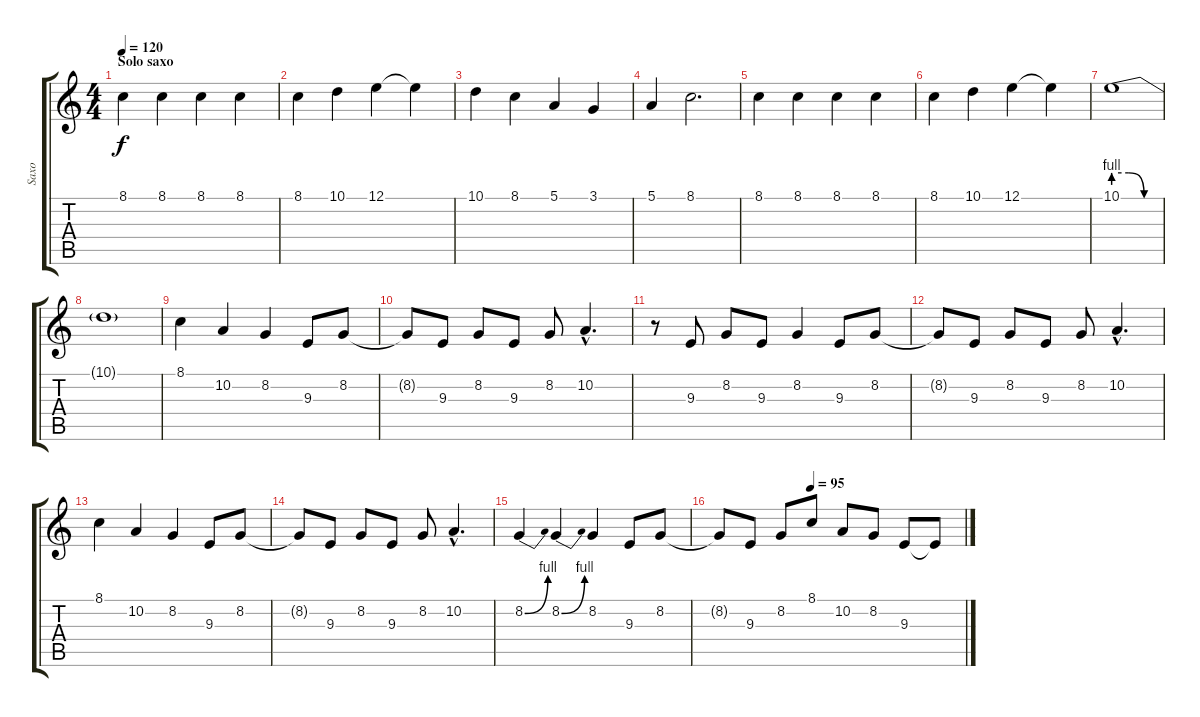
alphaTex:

\track ("Saxo" "Saxo") {instrument altosax}
\staff {score tabs}
\tuning (E4 B3 G3 D3 A2 E2) {hide}
\ts (4 4)
\section ("" "Solo saxo")
\tempo 120
\clef g2
\ks c
8.1.4{dy f} 8.1.4 8.1.4 8.1.4 |
8.1.4 10.1.4 12.1.4 12.1{t}.4 |
10.1.4 8.1.4 5.1.4 3.1.4 |
5.1.4 8.1.2{d} |
8.1.4 8.1.4 8.1.4 8.1.4 |
8.1.4 10.1.4 12.1.4 12.1{t}.4 |
10.1{be (custom 0 4 20 4 40 0 60 0)}.1 |
10.1{t}.1 |
8.1.4 10.2.4 8.2.4 9.3.8 8.2.8 |
8.2{t}.8 9.3.8 8.2.8 9.3.8 8.2.8 10.2{hac}.4{d} |
r.8 9.3.8 8.2.8 9.3.8 8.2.4 9.3.8 8.2.8 |
8.2{t}.8 9.3.8 8.2.8 9.3.8 8.2.8 10.2{hac}.4{d} |
8.1.4 10.2.4 8.2.4 9.3.8 8.2.8 |
8.2{t}.8 9.3.8 8.2.8 9.3.8 8.2.8 10.2{hac}.4{d} |
8.2{be (bend 0 0 60 4)}.4 8.2{be (bend 0 0 60 4)}.4 8.2.4 9.3.8 8.2.8 |
\tempo (95 0.375)
8.2{t}.8 9.3.8 8.2.8 8.1.8 10.2.8 8.2.8 9.3.8 9.3{t}.8
